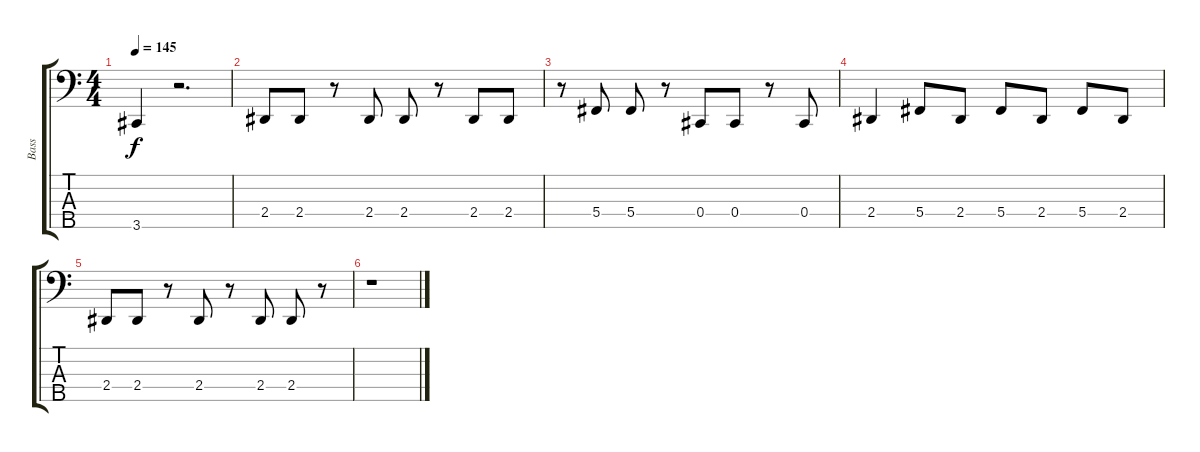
\track ("Bass" "Bass") {instrument fretlessbass}
\staff {score tabs}
\tuning (Gb2 Db2 Ab1 Db1 Bb0) {hide}
\ts (4 4)
\tempo 145
\clef f4
\ks c
3.5.4{dy f} r.2{d} |
2.4.8 2.4.8 r.8 2.4.8 2.4.8 r.8 2.4.8 2.4.8 |
r.8 5.4.8 5.4.8 r.8 0.4.8 0.4.8 r.8 0.4.8 |
2.4.4 5.4.8 2.4.8 5.4.8 2.4.8 5.4.8 2.4.8 |
2.4.8 2.4.8 r.8 2.4.8 r.8 2.4.8 2.4.8 r.8 |
r.1
